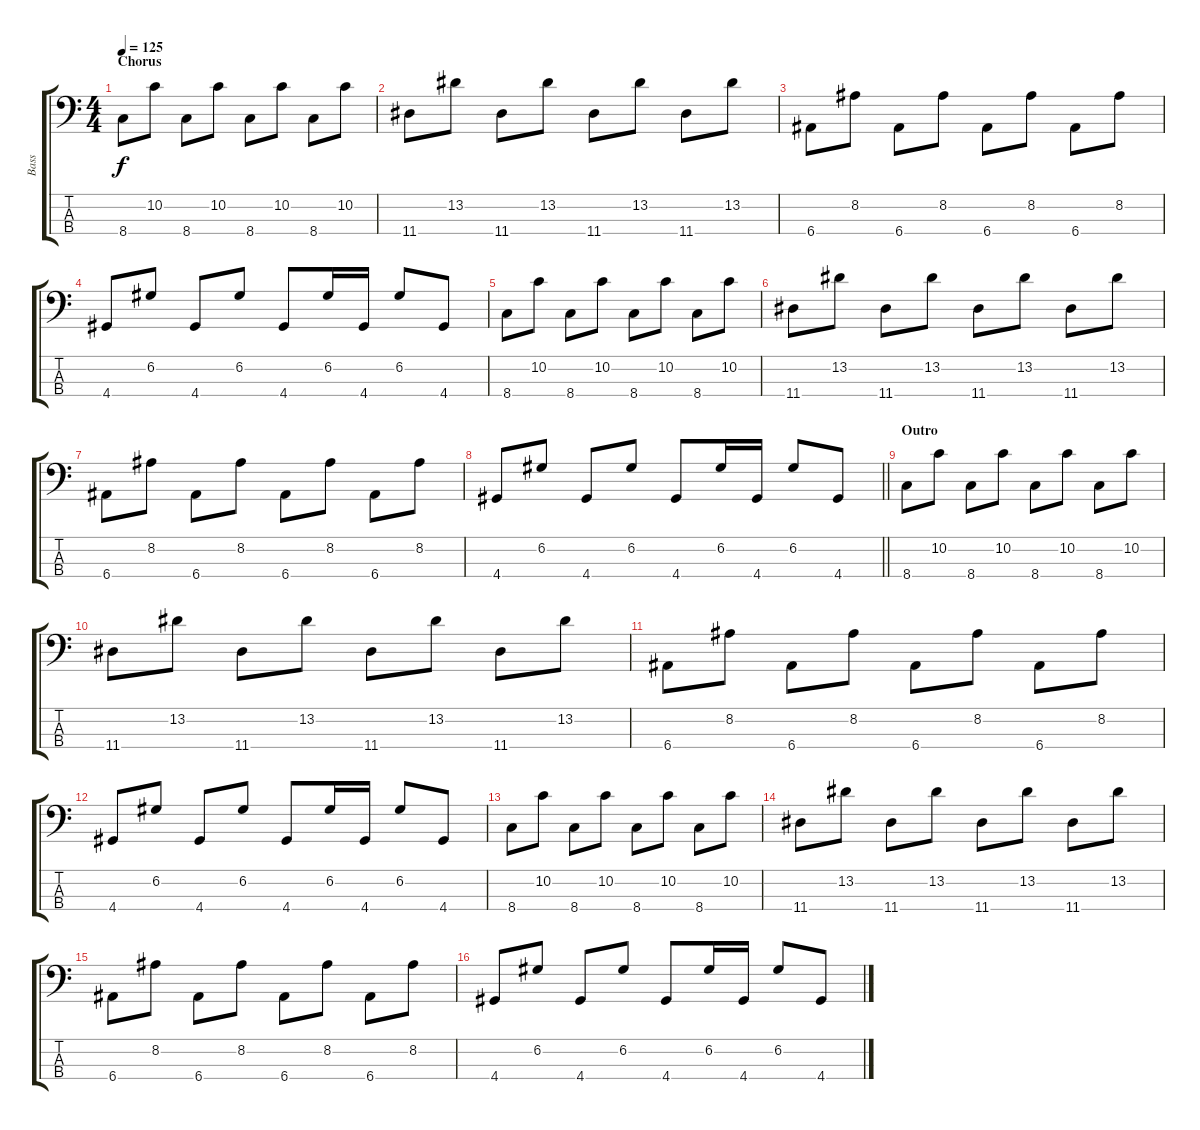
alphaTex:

\track ("Bass" "Bass") {instrument electricbassfinger}
\staff {score tabs}
\tuning (G2 D2 A1 E1) {hide}
\ts (4 4)
\section ("" "Chorus")
\tempo 125
\clef f4
\ks c
8.4.8{dy f} 10.2.8 8.4.8 10.2.8 8.4.8 10.2.8 8.4.8 10.2.8 |
11.4.8 13.2.8 11.4.8 13.2.8 11.4.8 13.2.8 11.4.8 13.2.8 |
6.4.8 8.2.8 6.4.8 8.2.8 6.4.8 8.2.8 6.4.8 8.2.8 |
4.4.8 6.2.8 4.4.8 6.2.8 4.4.8 6.2.16 4.4.16 6.2.8 4.4.8 |
8.4.8 10.2.8 8.4.8 10.2.8 8.4.8 10.2.8 8.4.8 10.2.8 |
11.4.8 13.2.8 11.4.8 13.2.8 11.4.8 13.2.8 11.4.8 13.2.8 |
6.4.8 8.2.8 6.4.8 8.2.8 6.4.8 8.2.8 6.4.8 8.2.8 |
\barLineRight lightlight
4.4.8 6.2.8 4.4.8 6.2.8 4.4.8 6.2.16 4.4.16 6.2.8 4.4.8 |
\section ("" "Outro")
8.4.8 10.2.8 8.4.8 10.2.8 8.4.8 10.2.8 8.4.8 10.2.8 |
11.4.8 13.2.8 11.4.8 13.2.8 11.4.8 13.2.8 11.4.8 13.2.8 |
6.4.8 8.2.8 6.4.8 8.2.8 6.4.8 8.2.8 6.4.8 8.2.8 |
4.4.8 6.2.8 4.4.8 6.2.8 4.4.8 6.2.16 4.4.16 6.2.8 4.4.8 |
8.4.8 10.2.8 8.4.8 10.2.8 8.4.8 10.2.8 8.4.8 10.2.8 |
11.4.8 13.2.8 11.4.8 13.2.8 11.4.8 13.2.8 11.4.8 13.2.8 |
6.4.8 8.2.8 6.4.8 8.2.8 6.4.8 8.2.8 6.4.8 8.2.8 |
4.4.8 6.2.8 4.4.8 6.2.8 4.4.8 6.2.16 4.4.16 6.2.8 4.4.8
